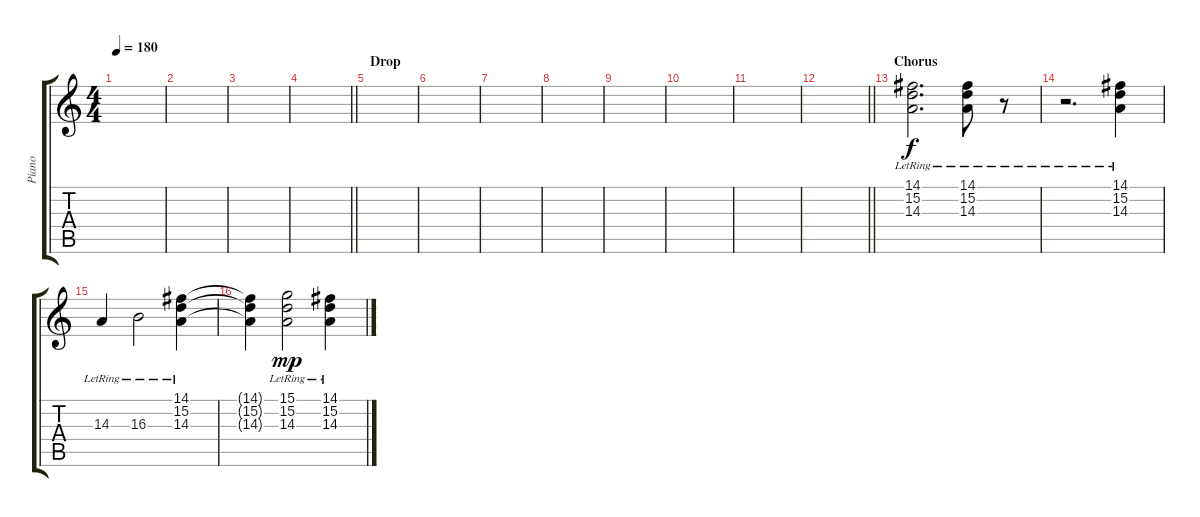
\track ("Piano" "Piano") {instrument electricpiano1}
\staff {score tabs}
\tuning (E4 B3 G3 D3 A2 E2) {hide}
\ts (4 4)
\tempo 180
\clef g2
\ks c
|
|
|
\barLineRight lightlight
|
\section ("" "Drop")
|
|
|
|
|
|
|
\barLineRight lightlight
|
\section ("" "Chorus")
(14.1{lr} 15.2{lr} 14.3{lr}).2{d} (14.1{lr} 15.2{lr} 14.3{lr}).8 r.8 |
r.2{d} (14.1{lr} 15.2{lr} 14.3{lr}).4 |
14.3{lr}.4 16.3{lr}.2 (14.1{lr} 15.2{lr} 14.3{lr}).4 |
(14.1{t} 15.2{t} 14.3{t}).4{dy f} (15.1{lr} 15.2{lr} 14.3{lr}).2{dy mp} (14.1{lr} 15.2{lr} 14.3{lr}).4
